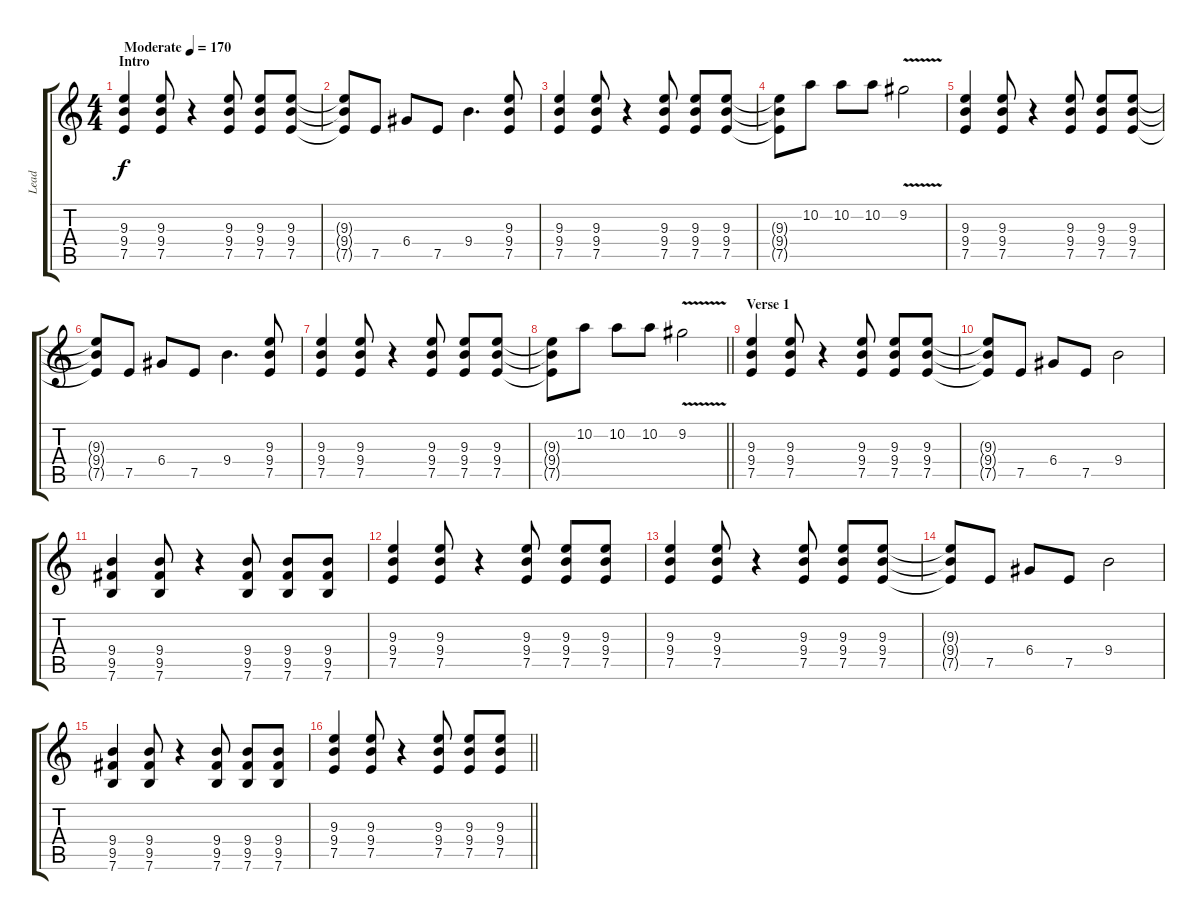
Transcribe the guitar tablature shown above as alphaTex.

\track ("Lead" "Lead") {instrument distortionguitar}
\staff {score tabs}
\tuning (E4 B3 G3 D3 A2 E2) {hide}
\ts (4 4)
\section ("" "Intro")
\tempo (170 "Moderate")
\clef g2
\ks c
(9.3 9.4 7.5).4{dy f instrument distortionguitar} (9.3 9.4 7.5).8 r.4 (9.3 9.4 7.5).8 (9.3 9.4 7.5).8 (9.3 9.4 7.5).8 |
(9.3{t} 9.4{t} 7.5{t}).8 7.5.8 6.4.8 7.5.8 9.4.4{d} (9.3 9.4 7.5).8 |
(9.3 9.4 7.5).4 (9.3 9.4 7.5).8 r.4 (9.3 9.4 7.5).8 (9.3 9.4 7.5).8 (9.3 9.4 7.5).8 |
(9.3{t} 9.4{t} 7.5{t}).8 10.2.8 10.2.8 10.2.8 9.2{v}.2 |
(9.3 9.4 7.5).4 (9.3 9.4 7.5).8 r.4 (9.3 9.4 7.5).8 (9.3 9.4 7.5).8 (9.3 9.4 7.5).8 |
(9.3{t} 9.4{t} 7.5{t}).8 7.5.8 6.4.8 7.5.8 9.4.4{d} (9.3 9.4 7.5).8 |
(9.3 9.4 7.5).4 (9.3 9.4 7.5).8 r.4 (9.3 9.4 7.5).8 (9.3 9.4 7.5).8 (9.3 9.4 7.5).8 |
\barLineRight lightlight
(9.3{t} 9.4{t} 7.5{t}).8 10.2.8 10.2.8 10.2.8 9.2{v}.2 |
\section ("" "Verse 1")
(9.3 9.4 7.5).4 (9.3 9.4 7.5).8 r.4 (9.3 9.4 7.5).8 (9.3 9.4 7.5).8 (9.3 9.4 7.5).8 |
(9.3{t} 9.4{t} 7.5{t}).8 7.5.8 6.4.8 7.5.8 9.4.2 |
(9.4 9.5 7.6).4 (9.4 9.5 7.6).8 r.4 (9.4 9.5 7.6).8 (9.4 9.5 7.6).8 (9.4 9.5 7.6).8 |
(9.3 9.4 7.5).4 (9.3 9.4 7.5).8 r.4 (9.3 9.4 7.5).8 (9.3 9.4 7.5).8 (9.3 9.4 7.5).8 |
(9.3 9.4 7.5).4 (9.3 9.4 7.5).8 r.4 (9.3 9.4 7.5).8 (9.3 9.4 7.5).8 (9.3 9.4 7.5).8 |
(9.3{t} 9.4{t} 7.5{t}).8 7.5.8 6.4.8 7.5.8 9.4.2 |
(9.4 9.5 7.6).4 (9.4 9.5 7.6).8 r.4 (9.4 9.5 7.6).8 (9.4 9.5 7.6).8 (9.4 9.5 7.6).8 |
\barLineRight lightlight
(9.3 9.4 7.5).4 (9.3 9.4 7.5).8 r.4 (9.3 9.4 7.5).8 (9.3 9.4 7.5).8 (9.3 9.4 7.5).8
